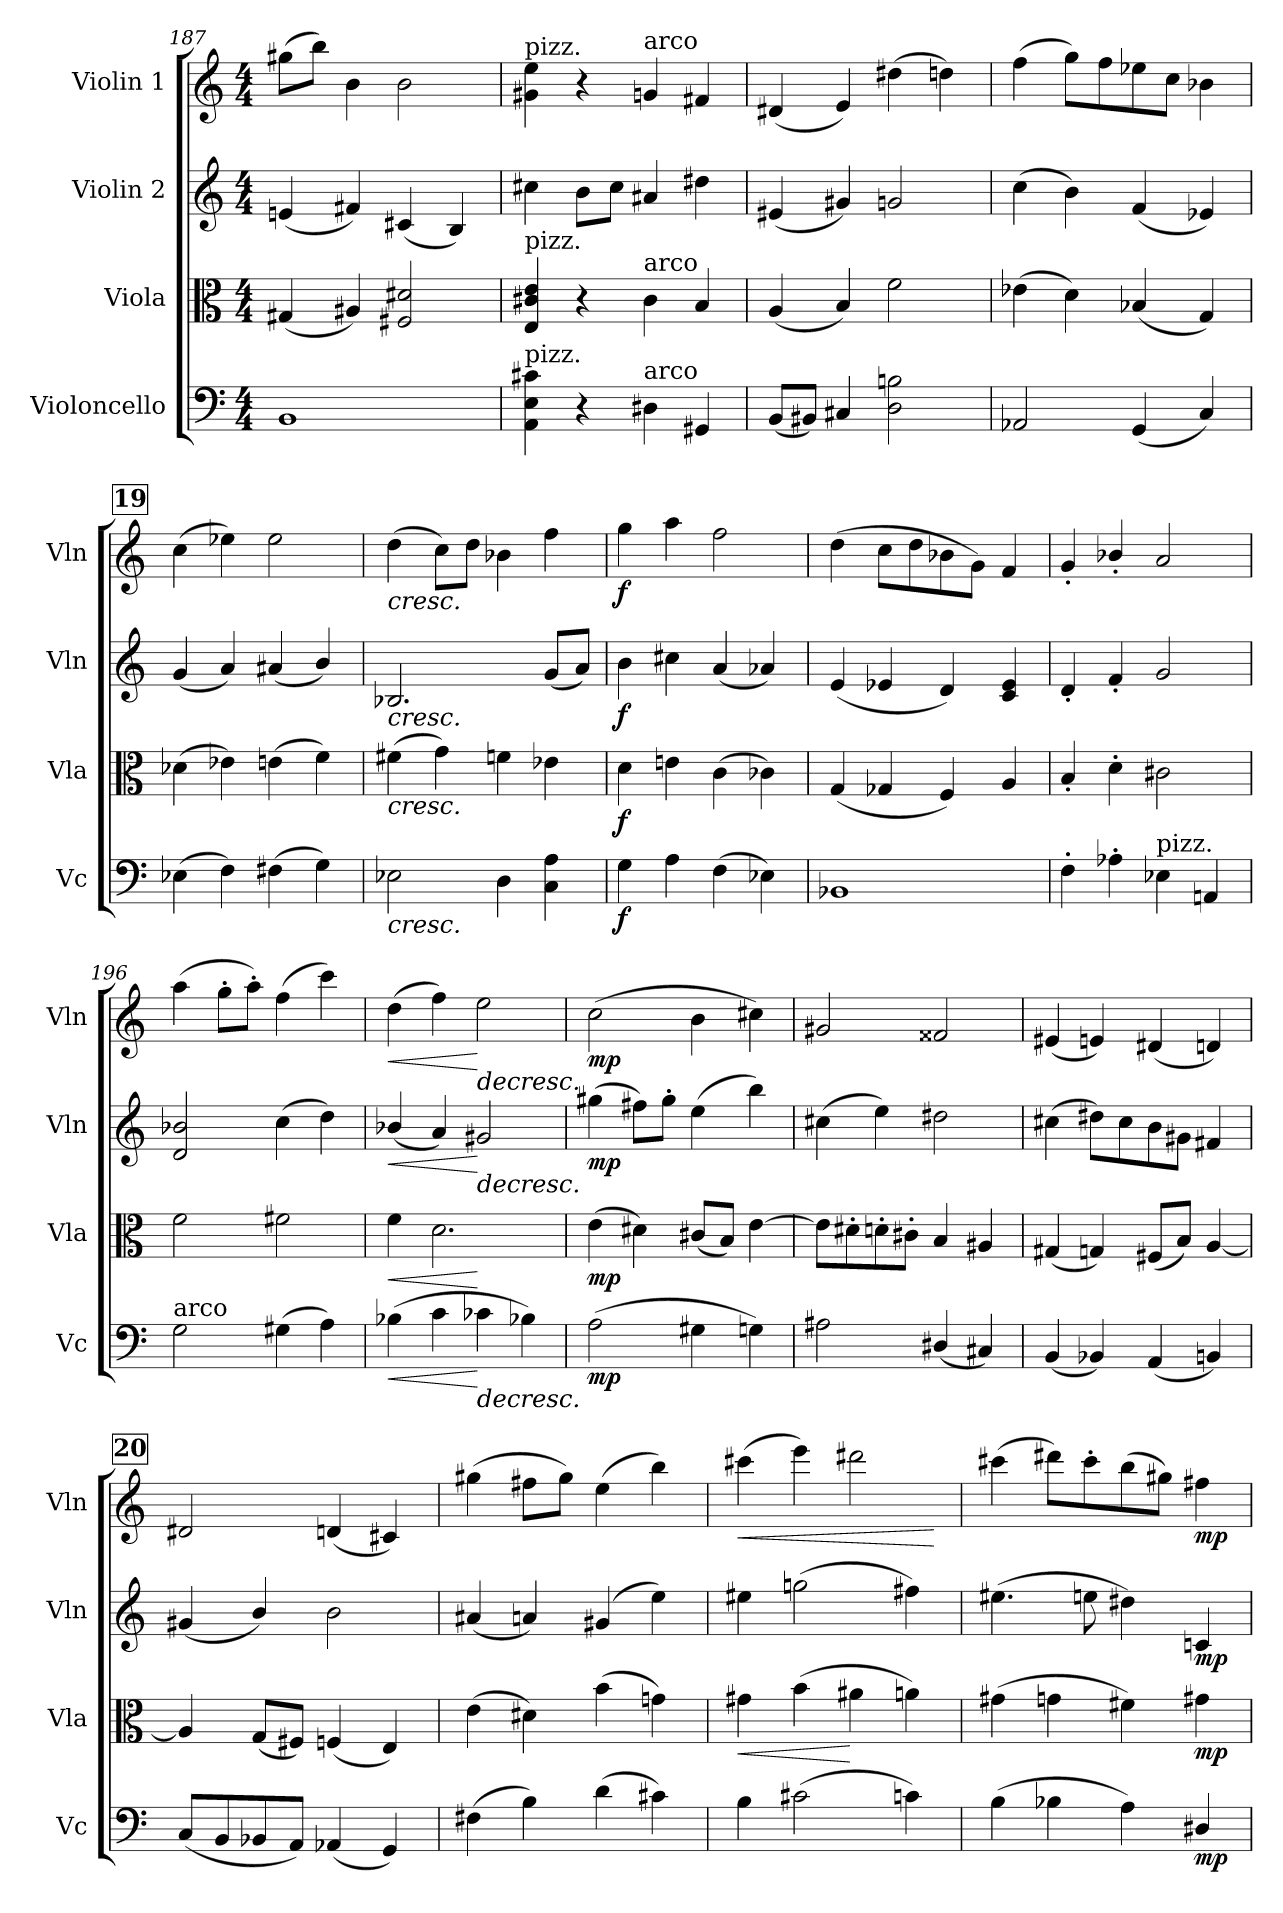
**kern	**dynam	**kern	**dynam	**kern	**dynam	**kern	**dynam
*part4	*part4	*part3	*part3	*part2	*part2	*part1	*part1
*staff4	*staff4	*staff3	*staff3	*staff2	*staff2	*staff1	*staff1
*I"Violoncello	*	*I"Viola	*	*I"Violin 2	*	*I"Violin 1	*
*I'Vc	*	*I'Vla	*	*I'Vln	*	*I'Vln	*
*clefF4	*	*clefC3	*	*clefG2	*	*clefG2	*
*k[]	*	*k[]	*	*k[]	*	*k[]	*
*M4/4	*	*M4/4	*	*M4/4	*	*M4/4	*
=187	=187	=187	=187	=187	=187	=187	=187
1BB	.	(4G#X/	.	(4en/	.	(8gg#X\L	.
.	.	.	.	.	.	8bb\J)	.
.	.	4A#X/)	.	4f#X/)	.	4b\	.
.	.	2F#X/ 2d#X/	.	(4c#X/	.	2b\	.
.	.	.	.	4B/)	.	.	.
!!LO:LB:g=z
=188	=188	=188	=188	=188	=188	=188	=188
!	!	!	!	!	!	!LO:TX:a:t=pizz.	!
!	!	!LO:TX:a:t=pizz.	!	!	!	!	!
!LO:TX:a:t=pizz.	!	!	!	!	!	!	!
4AA\ 4E\ 4c#X\	.	4E/ 4c#X/ 4e/	.	4cc#X\	.	4g#X\ 4ee\	.
4r	.	4r	.	8b\L	.	4r	.
.	.	.	.	8cc#\J	.	.	.
!	!	!	!	!	!	!LO:TX:a:t=arco	!
!	!	!LO:TX:a:t=arco	!	!	!	!	!
!LO:TX:a:t=arco	!	!	!	!	!	!	!
4D#X\	.	4c#\	.	4a#X/	.	4gn/	.
4GG#X/	.	4B/	.	4dd#X\	.	4f#X/	.
=189	=189	=189	=189	=189	=189	=189	=189
(8BB/L	.	(4A/	.	(4e#X/	.	(4d#X/	.
8BB#X/J)	.	.	.	.	.	.	.
4C#X/	.	4B/)	.	4g#X/)	.	4e/)	.
2D\ 2Bn\	.	2f\	.	2gn/	.	(4dd#X\	.
.	.	.	.	.	.	4ddn\)	.
=190	=190	=190	=190	=190	=190	=190	=190
2AA-X/	.	(4e-X\	.	(4cc\	.	(4ff\	.
.	.	4d\)	.	4b\)	.	8gg\L)	.
.	.	.	.	.	.	8ff\	.
(4GG/	.	(4B-X/	.	(4f/	.	8ee-X\	.
.	.	.	.	.	.	8cc\J	.
4C/)	.	4G/)	.	4e-X/)	.	4b-X\	.
!!LO:REH:place=s1:a:B:cj:fs=14:t=19
=191	=191	=191	=191	=191	=191	=191	=191
(4E-X\	.	(4d-X\	.	(4g/	.	(4cc\	.
4F\)	.	4e-X\)	.	4a/)	.	4ee-X\)	.
(4F#X\	.	(4en\	.	(4a#X/	.	2ee-\	.
4G\)	.	4f\)	.	4b/)	.	.	.
=192	=192	=192	=192	=192	=192	=192	=192
!	!LO:HP:b	!	!LO:HP:b	!	!LO:HP:b	!	!LO:HP:b
2E-X\	<	(4f#X\	<	2.B-X/	<	(4dd\	<
.	.	4g\)	.	.	.	8cc\L)	.
.	.	.	.	.	.	8dd\J	.
4D\	.	4fn\	.	.	.	4b-X\	.
4C\ 4A\	.	4e-X\	.	(8g/L	.	4ff\	.
.	.	.	.	8a/J)	.	.	.
!!LO:LB:g=z
=193	=193	=193	=193	=193	=193	=193	=193
!	!LO:DY:b	!	!LO:DY:b	!	!LO:DY:b	!	!LO:DY:b
4G\	f	4d\	f	4b\	f	4gg\	f
4A\	.	4en\	.	4cc#X\	.	4aa\	.
(4F\	.	(4c\	.	(4a/	.	2ff\	.
4E-X\)	.	4c-X\)	.	4a-X/)	.	.	.
=194	=194	=194	=194	=194	=194	=194	=194
1BB-X	.	(4G/	.	(4e/	.	(4dd\	.
.	.	4G-X/	.	4e-X/	.	8cc\L	.
.	.	.	.	.	.	8dd\	.
.	.	4F/)	.	4d/)	.	8b-X\	.
.	.	.	.	.	.	8g\J)	.
.	.	4A/	.	4c/ 4e-/	.	4f/	.
=195	=195	=195	=195	=195	=195	=195	=195
4F'\	.	4B'/	.	4d'/	.	4g'/	.
4A-X'\	.	4d'\	.	4f'/	.	4b-X'/	.
!LO:TX:a:t=pizz.	!	!	!	!	!	!	!
4E-X\	.	2c#X\	.	2g/	.	2a/	.
4AAn/	.	.	.	.	.	.	.
=196	=196	=196	=196	=196	=196	=196	=196
!LO:TX:a:t=arco	!	!	!	!	!	!	!
2G\	.	2f\	.	2d/ 2b-X/	.	(4aa\	.
.	.	.	.	.	.	8gg'\L	.
.	.	.	.	.	.	8aa'\J)	.
(4G#X\	.	2f#X\	.	(4cc\	.	(4ff\	.
4A\)	.	.	.	4dd\)	.	4ccc\)	.
=197	=197	=197	=197	=197	=197	=197	=197
!	!LO:HP:b	!	!LO:HP:b	!	!LO:HP:b	!	!LO:HP:b
*	*	*^	*	*	*	*	*
(4B-X\	<	4f\	2ryy	<	(4b-X/	<	(4dd\	<
4c\	.	2.d\	.	.	4a/)	.	4ff\)	.
!	!LO:HP:n=1:b	!	!	!	!	!LO:HP:n=1:b	!	!LO:HP:n=1:b
4c-X\	[ >	.	2ryy	[	2g#X/	[ >	2ee\	[ >
4B-X\)	.	.	.	.	.	.	.	.
*	*	*v	*v	*	*	*	*	*
.	[	.	.	.	[	.	[
!!LO:LB:g=z
=198	=198	=198	=198	=198	=198	=198	=198
!	!LO:DY:b	!	!LO:DY:b	!	!LO:DY:b	!	!LO:DY:b
(2A\	mp	(4e\	mp	(4gg#X\	mp	(2cc\	mp
.	.	4d#X\)	.	8ff#X\L)	.	.	.
.	.	.	.	8gg#'\J	.	.	.
4G#X\	.	(8c#X/L	.	(4ee\	.	4b\	.
.	.	8B/J)	.	.	.	.	.
4Gn\)	.	[4e\	.	4bb\)	.	4cc#X\)	.
=199	=199	=199	=199	=199	=199	=199	=199
2A#X\	.	8e\L]	.	(4cc#X\	.	2g#X/	.
.	.	8d#X'\	.	.	.	.	.
.	.	8dn'\	.	4ee\)	.	.	.
.	.	8c#X'\J	.	.	.	.	.
(4D#X/	.	4B/	.	2dd#X\	.	2f##X/	.
4C#X/)	.	4A#X/	.	.	.	.	.
=200	=200	=200	=200	=200	=200	=200	=200
(4BB/	.	(4G#X/	.	(4cc#X\	.	(4e#X/	.
4BB-X/)	.	4Gn/)	.	8dd#X\L)	.	4en/)	.
.	.	.	.	8cc#\	.	.	.
(4AA/	.	(8F#X/L	.	8b\	.	(4d#X/	.
.	.	8B/J)	.	8g#X\J	.	.	.
4BBn/)	.	[4A/	.	4f#X/	.	4dn/)	.
!!LO:REH:place=s1:a:B:cj:fs=14:t=20
=201	=201	=201	=201	=201	=201	=201	=201
(8C/L	.	4A/]	.	(4g#X/	.	2d#X/	.
8BB/	.	.	.	.	.	.	.
8BB-X/	.	(8G/L	.	4b/)	.	.	.
8AA/J)	.	8F#X/J)	.	.	.	.	.
(4AA-X/	.	(4Fn/	.	2b\	.	(4dn/	.
4GG/)	.	4E/)	.	.	.	4c#X/)	.
=202	=202	=202	=202	=202	=202	=202	=202
(4F#X\	.	(4e\	.	(4a#X/	.	(4gg#X\	.
4B\)	.	4d#X\)	.	4an/)	.	8ff#X\L	.
.	.	.	.	.	.	8gg#\J)	.
(4d\	.	(4b\	.	(4g#X/	.	(4ee\	.
4c#X\)	.	4gn\)	.	4ee\)	.	4bb\)	.
!!LO:PB:g=z
=203	=203	=203	=203	=203	=203	=203	=203
*^	*	*	*	*	*	*	*
!	!	!	!	!LO:HP:b	!	!	!	!LO:HP:b
*	*	*	*	*	*^	*	*	*
4B\	2ryy	.	4g#X\	<	4ee#X\	2ryy	.	(4ccc#X\	<
(2c#X\	.	.	(4b\	.	(2ggn\	.	.	4eee\)	.
.	2ryy	]	4a#X\	[	.	2ryy	]	2ddd#X\	]
4cn\)	.	.	4an\)	.	4ff#X\)	.	.	.	.
*v	*v	*	*	*	*v	*v	*	*	*
.	.	.	[	.	.	.	[
=204	=204	=204	=204	=204	=204	=204	=204
(4B\	.	(4g#X\	.	(4.ee#X\	.	(4ccc#X\	.
4B-X\	.	4gn\	.	.	.	8ddd#X\L)	.
.	.	.	.	8een\	.	8ccc#'\	.
4A\)	.	4f#X\)	.	4dd#X\)	.	(8bb\	.
.	.	.	.	.	.	8gg#X\J)	.
!	!LO:DY:b	!	!LO:DY:b	!	!LO:DY:b	!	!LO:DY:b
4D#X/	mp	4g#X\	mp	4cn/	mp	4ff#X\	mp
=	=	=	=	=	=	=	=
*-	*-	*-	*-	*-	*-	*-	*-
